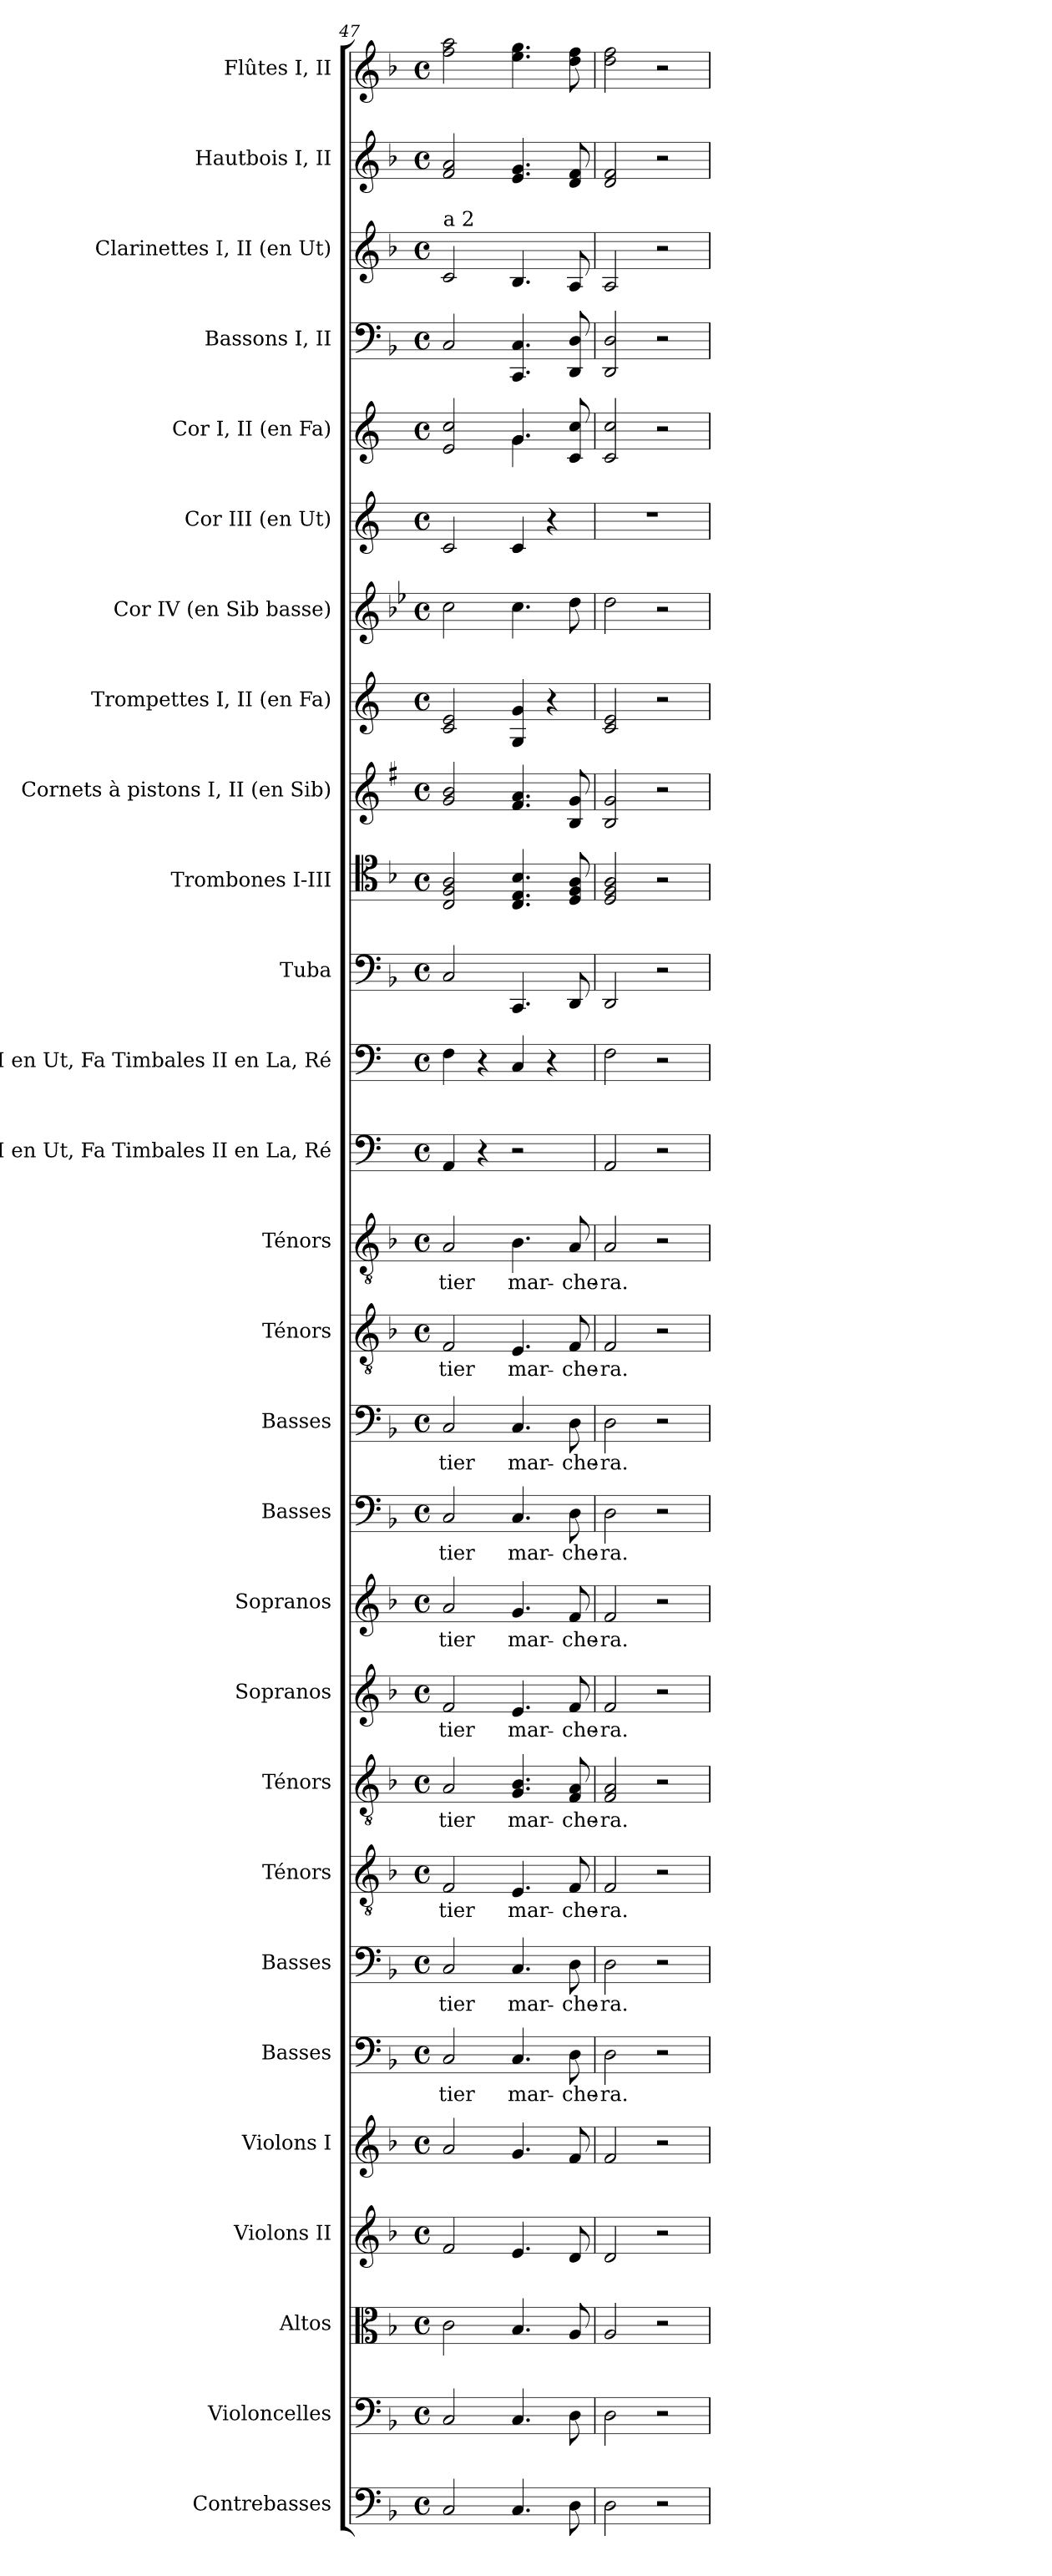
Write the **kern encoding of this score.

**kern	**kern	**kern	**kern	**kern	**kern	**text	**kern	**text	**kern	**text	**kern	**text	**kern	**text	**kern	**text	**kern	**text	**kern	**text	**kern	**text	**kern	**text	**kern	**kern	**kern	**kern	**kern	**kern	**kern	**kern	**kern	**kern	**kern	**kern	**kern
*part28	*part27	*part26	*part25	*part24	*part23	*part23	*part22	*part22	*part21	*part21	*part20	*part20	*part19	*part19	*part18	*part18	*part17	*part17	*part16	*part16	*part15	*part15	*part14	*part14	*part13	*part12	*part11	*part10	*part9	*part8	*part7	*part6	*part5	*part4	*part3	*part2	*part1
*staff28	*staff27	*staff26	*staff25	*staff24	*staff23	*staff23	*staff22	*staff22	*staff21	*staff21	*staff20	*staff20	*staff19	*staff19	*staff18	*staff18	*staff17	*staff17	*staff16	*staff16	*staff15	*staff15	*staff14	*staff14	*staff13	*staff12	*staff11	*staff10	*staff9	*staff8	*staff7	*staff6	*staff5	*staff4	*staff3	*staff2	*staff1
*I"Contrebasses	*I"Violoncelles	*I"Altos	*I"Violons II	*I"Violons I	*I"Basses	*	*I"Basses	*	*I"Ténors	*	*I"Ténors	*	*I"Sopranos	*	*I"Sopranos	*	*I"Basses	*	*I"Basses	*	*I"Ténors	*	*I"Ténors	*	*I"I en Ut, Fa  Timbales       II en La, Ré	*I"I en Ut, Fa  Timbales       II en La, Ré	*I"Tuba	*I"Trombones I-III	*I"Cornets à pistons I, II (en Sib)	*I"Trompettes I, II (en Fa)	*I"Cor IV (en Sib basse)	*I"Cor III (en Ut)	*I"Cor I, II (en Fa)	*I"Bassons I, II	*I"Clarinettes I, II (en Ut)	*I"Hautbois I, II	*I"Flûtes I, II
*I'Cb.	*I'Vlles	*I'Altos	*I'Vns II	*I'Vns I	*I'Basses	*	*I'Basses	*	*I'Tén.	*	*I'Tén.	*	*I'Sopr.	*	*I'Sopr.	*	*I'Basses	*	*I'Basses	*	*I'Tén.	*	*I'Tén.	*	*I'Timb.	*I'Timb.	*I'Tb.	*I'Trb.	*I'C.à p. (Sib)	*I'Tr. (Fa)	*I'Cor (Sib basse)	*I'Cor (Ut)	*I'Cor (Fa)	*I'Bns	*I'Cl. (Ut)	*I'Hb.	*I'Fl.
*clefF4	*clefF4	*clefC3	*clefG2	*clefG2	*clefF4	*	*clefF4	*	*clefGv2	*	*clefGv2	*	*clefG2	*	*clefG2	*	*clefF4	*	*clefF4	*	*clefGv2	*	*clefGv2	*	*clefF4	*clefF4	*clefF4	*clefC4	*clefG2	*clefG2	*clefG2	*clefG2	*clefG2	*clefF4	*clefG2	*clefG2	*clefG2
*ITrd7c12	*	*	*	*	*	*	*	*	*ITrd7c12	*	*ITrd7c12	*	*	*	*	*	*	*	*	*	*ITrd7c12	*	*ITrd7c12	*	*	*	*	*	*ITrd1c2	*ITrd-3c-5	*ITrd8c14	*ITrd7c12	*ITrd4c7	*	*	*	*
*k[b-]	*k[b-]	*k[b-]	*k[b-]	*k[b-]	*k[b-]	*	*k[b-]	*	*k[b-]	*	*k[b-]	*	*k[b-]	*	*k[b-]	*	*k[b-]	*	*k[b-]	*	*k[b-]	*	*k[b-]	*	*k[]	*k[]	*k[b-]	*k[b-]	*k[b-]	*k[b-]	*k[b-e-]	*k[]	*k[b-]	*k[b-]	*k[b-]	*k[b-]	*k[b-]
*F:	*F:	*F:	*F:	*F:	*F:	*	*F:	*	*F:	*	*F:	*	*F:	*	*F:	*	*F:	*	*F:	*	*F:	*	*F:	*	*C:	*C:	*F:	*F:	*F:	*F:	*B-:	*C:	*F:	*F:	*F:	*F:	*F:
*M4/4	*M4/4	*M4/4	*M4/4	*M4/4	*M4/4	*	*M4/4	*	*M4/4	*	*M4/4	*	*M4/4	*	*M4/4	*	*M4/4	*	*M4/4	*	*M4/4	*	*M4/4	*	*M4/4	*M4/4	*M4/4	*M4/4	*M4/4	*M4/4	*M4/4	*M4/4	*M4/4	*M4/4	*M4/4	*M4/4	*M4/4
*met(c)	*met(c)	*met(c)	*met(c)	*met(c)	*met(c)	*	*met(c)	*	*met(c)	*	*met(c)	*	*met(c)	*	*met(c)	*	*met(c)	*	*met(c)	*	*met(c)	*	*met(c)	*	*met(c)	*met(c)	*met(c)	*met(c)	*met(c)	*met(c)	*met(c)	*met(c)	*met(c)	*met(c)	*met(c)	*met(c)	*met(c)
=47	=47	=47	=47	=47	=47	=47	=47	=47	=47	=47	=47	=47	=47	=47	=47	=47	=47	=47	=47	=47	=47	=47	=47	=47	=47	=47	=47	=47	=47	=47	=47	=47	=47	=47	=47	=47	=47
!	!	!	!	!	!	!LO:LY:b:color=#000000	!	!	!	!	!	!	!	!	!	!	!	!	!	!	!	!	!	!	!	!	!	!	!	!	!	!	!	!	!	!	!
!	!	!	!	!	!	!	!	!LO:LY:b:color=#000000	!	!	!	!	!	!	!	!	!	!	!	!	!	!	!	!	!	!	!	!	!	!	!	!	!	!	!	!	!
!	!	!	!	!	!	!	!	!	!	!LO:LY:b:color=#000000	!	!	!	!	!	!	!	!	!	!	!	!	!	!	!	!	!	!	!	!	!	!	!	!	!	!	!
!	!	!	!	!	!	!	!	!	!	!	!	!LO:LY:b:color=#000000	!	!	!	!	!	!	!	!	!	!	!	!	!	!	!	!	!	!	!	!	!	!	!	!	!
!	!	!	!	!	!	!	!	!	!	!	!	!	!	!LO:LY:b:color=#000000	!	!	!	!	!	!	!	!	!	!	!	!	!	!	!	!	!	!	!	!	!	!	!
!	!	!	!	!	!	!	!	!	!	!	!	!	!	!	!	!LO:LY:b:color=#000000	!	!	!	!	!	!	!	!	!	!	!	!	!	!	!	!	!	!	!	!	!
!	!	!	!	!	!	!	!	!	!	!	!	!	!	!	!	!	!	!LO:LY:b:color=#000000	!	!	!	!	!	!	!	!	!	!	!	!	!	!	!	!	!	!	!
!	!	!	!	!	!	!	!	!	!	!	!	!	!	!	!	!	!	!	!	!LO:LY:b:color=#000000	!	!	!	!	!	!	!	!	!	!	!	!	!	!	!	!	!
!	!	!	!	!	!	!	!	!	!	!	!	!	!	!	!	!	!	!	!	!	!	!LO:LY:b:color=#000000	!	!	!	!	!	!	!	!	!	!	!	!	!	!	!
!	!	!	!	!	!	!	!	!	!	!	!	!	!	!	!	!	!	!	!	!	!	!	!	!	!	!	!	!	!	!	!	!	!	!	!LO:TX:a:t=a 2	!	!
!	!	!	!	!	!	!	!	!	!	!	!	!	!	!	!	!	!	!	!	!	!	!	!	!LO:LY:b:color=#000000	!	!	!	!	!	!	!	!	!	!	!	!	!
*	*	*	*	*	*	*	*	*	*	*	*	*	*	*	*	*	*	*	*	*	*	*	*	*	*	*	*	*	*	*	*	*	*^	*	*	*	*
2CCi/	2Ci/	2ci\	2fi/	2ai/	2Ci/	-tier	2Ci/	-tier	2FFi/	-tier	2AAi/	-tier	2fi/	-tier	2ai/	-tier	2Ci/	-tier	2Ci/	-tier	2FFi/	-tier	2AAi/	-tier	4AAi/	4Fi\	2Ci/	2Ci/ 2Fi 2Ai	2fi/ 2ai	2fi/ 2ai	2ci\	2Ci/	2Ai/ 2fi	2ryy	2Ci/	2ci/	2fi/ 2ai	2ffi\ 2aai
.	.	.	.	.	.	.	.	.	.	.	.	.	.	.	.	.	.	.	.	.	.	.	.	.	4r	4r	.	.	.	.	.	.	.	.	.	.	.	.
!	!	!	!	!	!	!LO:LY:b:color=#000000	!	!	!	!	!	!	!	!	!	!	!	!	!	!	!	!	!	!	!	!	!	!	!	!	!	!	!	!	!	!	!	!
!	!	!	!	!	!	!	!	!LO:LY:b:color=#000000	!	!	!	!	!	!	!	!	!	!	!	!	!	!	!	!	!	!	!	!	!	!	!	!	!	!	!	!	!	!
!	!	!	!	!	!	!	!	!	!	!LO:LY:b:color=#000000	!	!	!	!	!	!	!	!	!	!	!	!	!	!	!	!	!	!	!	!	!	!	!	!	!	!	!	!
!	!	!	!	!	!	!	!	!	!	!	!	!LO:LY:b:color=#000000	!	!	!	!	!	!	!	!	!	!	!	!	!	!	!	!	!	!	!	!	!	!	!	!	!	!
!	!	!	!	!	!	!	!	!	!	!	!	!	!	!LO:LY:b:color=#000000	!	!	!	!	!	!	!	!	!	!	!	!	!	!	!	!	!	!	!	!	!	!	!	!
!	!	!	!	!	!	!	!	!	!	!	!	!	!	!	!	!LO:LY:b:color=#000000	!	!	!	!	!	!	!	!	!	!	!	!	!	!	!	!	!	!	!	!	!	!
!	!	!	!	!	!	!	!	!	!	!	!	!	!	!	!	!	!	!LO:LY:b:color=#000000	!	!	!	!	!	!	!	!	!	!	!	!	!	!	!	!	!	!	!	!
!	!	!	!	!	!	!	!	!	!	!	!	!	!	!	!	!	!	!	!	!LO:LY:b:color=#000000	!	!	!	!	!	!	!	!	!	!	!	!	!	!	!	!	!	!
!	!	!	!	!	!	!	!	!	!	!	!	!	!	!	!	!	!	!	!	!	!	!LO:LY:b:color=#000000	!	!	!	!	!	!	!	!	!	!	!	!	!	!	!	!
!	!	!	!	!	!	!	!	!	!	!	!	!	!	!	!	!	!	!	!	!	!	!	!	!LO:LY:b:color=#000000	!	!	!	!	!	!	!	!	!	!	!	!	!	!
4.CCi/	4.Ci/	4.B-i/	4.ei/	4.gi/	4.Ci/	mar-	4.Ci/	mar-	4.EEi/	mar-	4.GGi/ 4.BB-i	mar-	4.ei/	mar-	4.gi/	mar-	4.Ci/	mar-	4.Ci/	mar-	4.EEi/	mar-	4.BB-i\	mar-	2r	4Ci/	4.CCi/	4.Ci/ 4.Ei 4.B-i	4.ei/ 4.gi	4ci/ 4cci	4.ci\	4Ci/	4.ci/	4.ci\	4.CCi/ 4.Ci	4.B-i/	4.ei/ 4.gi	4.eei\ 4.ggi
.	.	.	.	.	.	.	.	.	.	.	.	.	.	.	.	.	.	.	.	.	.	.	.	.	.	4r	.	.	.	4r	.	4r	.	.	.	.	.	.
!	!	!	!	!	!	!LO:LY:b:color=#000000	!	!	!	!	!	!	!	!	!	!	!	!	!	!	!	!	!	!	!	!	!	!	!	!	!	!	!	!	!	!	!	!
!	!	!	!	!	!	!	!	!LO:LY:b:color=#000000	!	!	!	!	!	!	!	!	!	!	!	!	!	!	!	!	!	!	!	!	!	!	!	!	!	!	!	!	!	!
!	!	!	!	!	!	!	!	!	!	!LO:LY:b:color=#000000	!	!	!	!	!	!	!	!	!	!	!	!	!	!	!	!	!	!	!	!	!	!	!	!	!	!	!	!
!	!	!	!	!	!	!	!	!	!	!	!	!LO:LY:b:color=#000000	!	!	!	!	!	!	!	!	!	!	!	!	!	!	!	!	!	!	!	!	!	!	!	!	!	!
!	!	!	!	!	!	!	!	!	!	!	!	!	!	!LO:LY:b:color=#000000	!	!	!	!	!	!	!	!	!	!	!	!	!	!	!	!	!	!	!	!	!	!	!	!
!	!	!	!	!	!	!	!	!	!	!	!	!	!	!	!	!LO:LY:b:color=#000000	!	!	!	!	!	!	!	!	!	!	!	!	!	!	!	!	!	!	!	!	!	!
!	!	!	!	!	!	!	!	!	!	!	!	!	!	!	!	!	!	!LO:LY:b:color=#000000	!	!	!	!	!	!	!	!	!	!	!	!	!	!	!	!	!	!	!	!
!	!	!	!	!	!	!	!	!	!	!	!	!	!	!	!	!	!	!	!	!LO:LY:b:color=#000000	!	!	!	!	!	!	!	!	!	!	!	!	!	!	!	!	!	!
!	!	!	!	!	!	!	!	!	!	!	!	!	!	!	!	!	!	!	!	!	!	!LO:LY:b:color=#000000	!	!	!	!	!	!	!	!	!	!	!	!	!	!	!	!
!	!	!	!	!	!	!	!	!	!	!	!	!	!	!	!	!	!	!	!	!	!	!	!	!LO:LY:b:color=#000000	!	!	!	!	!	!	!	!	!	!	!	!	!	!
8DDi\	8Di\	8Ai/	8di/	8fi/	8Di\	-che-	8Di\	-che-	8FFi/	-che-	8FFi/ 8AAi	-che-	8fi/	-che-	8fi/	-che-	8Di\	-che-	8Di\	-che-	8FFi/	-che-	8AAi/	-che-	.	.	8DDi/	8Di/ 8Fi 8Ai	8Ai/ 8fi	.	8di\	.	8Fi/ 8fi	8ryy	8DDi/ 8Di	8Ai/	8di/ 8fi	8ddi\ 8ffi
*	*	*	*	*	*	*	*	*	*	*	*	*	*	*	*	*	*	*	*	*	*	*	*	*	*	*	*	*	*	*	*	*	*v	*v	*	*	*	*
=48	=48	=48	=48	=48	=48	=48	=48	=48	=48	=48	=48	=48	=48	=48	=48	=48	=48	=48	=48	=48	=48	=48	=48	=48	=48	=48	=48	=48	=48	=48	=48	=48	=48	=48	=48	=48	=48
*	*	*	*	*	*	*	*	*	*	*	*	*	*	*	*	*	*	*	*	*	*	*	*	*	*	*	*	*	*	*	*	*	*^	*	*	*	*
!	!	!	!	!	!	!LO:LY:b:color=#000000	!	!	!	!	!	!	!	!	!	!	!	!	!	!	!	!	!	!	!	!	!	!	!	!	!	!	!	!	!	!	!	!
*	*	*	*	*	*	*	*	*	*	*	*	*	*	*	*	*	*	*	*	*	*	*	*	*	*	*	*	*	*	*	*	*	*v	*v	*	*	*	*
*	*	*	*	*	*	*	*	*	*	*	*	*	*	*	*	*	*	*	*	*	*	*	*	*	*	*	*	*	*	*	*	*	*^	*	*	*	*
!	!	!	!	!	!	!	!	!LO:LY:b:color=#000000	!	!	!	!	!	!	!	!	!	!	!	!	!	!	!	!	!	!	!	!	!	!	!	!	!	!	!	!	!	!
*	*	*	*	*	*	*	*	*	*	*	*	*	*	*	*	*	*	*	*	*	*	*	*	*	*	*	*	*	*	*	*	*	*v	*v	*	*	*	*
*	*	*	*	*	*	*	*	*	*	*	*	*	*	*	*	*	*	*	*	*	*	*	*	*	*	*	*	*	*	*	*	*	*^	*	*	*	*
!	!	!	!	!	!	!	!	!	!	!LO:LY:b:color=#000000	!	!	!	!	!	!	!	!	!	!	!	!	!	!	!	!	!	!	!	!	!	!	!	!	!	!	!	!
*	*	*	*	*	*	*	*	*	*	*	*	*	*	*	*	*	*	*	*	*	*	*	*	*	*	*	*	*	*	*	*	*	*v	*v	*	*	*	*
*	*	*	*	*	*	*	*	*	*	*	*	*	*	*	*	*	*	*	*	*	*	*	*	*	*	*	*	*	*	*	*	*	*^	*	*	*	*
!	!	!	!	!	!	!	!	!	!	!	!	!LO:LY:b:color=#000000	!	!	!	!	!	!	!	!	!	!	!	!	!	!	!	!	!	!	!	!	!	!	!	!	!	!
*	*	*	*	*	*	*	*	*	*	*	*	*	*	*	*	*	*	*	*	*	*	*	*	*	*	*	*	*	*	*	*	*	*v	*v	*	*	*	*
*	*	*	*	*	*	*	*	*	*	*	*	*	*	*	*	*	*	*	*	*	*	*	*	*	*	*	*	*	*	*	*	*	*^	*	*	*	*
!	!	!	!	!	!	!	!	!	!	!	!	!	!	!LO:LY:b:color=#000000	!	!	!	!	!	!	!	!	!	!	!	!	!	!	!	!	!	!	!	!	!	!	!	!
*	*	*	*	*	*	*	*	*	*	*	*	*	*	*	*	*	*	*	*	*	*	*	*	*	*	*	*	*	*	*	*	*	*v	*v	*	*	*	*
*	*	*	*	*	*	*	*	*	*	*	*	*	*	*	*	*	*	*	*	*	*	*	*	*	*	*	*	*	*	*	*	*	*^	*	*	*	*
!	!	!	!	!	!	!	!	!	!	!	!	!	!	!	!	!LO:LY:b:color=#000000	!	!	!	!	!	!	!	!	!	!	!	!	!	!	!	!	!	!	!	!	!	!
*	*	*	*	*	*	*	*	*	*	*	*	*	*	*	*	*	*	*	*	*	*	*	*	*	*	*	*	*	*	*	*	*	*v	*v	*	*	*	*
*	*	*	*	*	*	*	*	*	*	*	*	*	*	*	*	*	*	*	*	*	*	*	*	*	*	*	*	*	*	*	*	*	*^	*	*	*	*
!	!	!	!	!	!	!	!	!	!	!	!	!	!	!	!	!	!	!LO:LY:b:color=#000000	!	!	!	!	!	!	!	!	!	!	!	!	!	!	!	!	!	!	!	!
*	*	*	*	*	*	*	*	*	*	*	*	*	*	*	*	*	*	*	*	*	*	*	*	*	*	*	*	*	*	*	*	*	*v	*v	*	*	*	*
*	*	*	*	*	*	*	*	*	*	*	*	*	*	*	*	*	*	*	*	*	*	*	*	*	*	*	*	*	*	*	*	*	*^	*	*	*	*
!	!	!	!	!	!	!	!	!	!	!	!	!	!	!	!	!	!	!	!	!LO:LY:b:color=#000000	!	!	!	!	!	!	!	!	!	!	!	!	!	!	!	!	!	!
*	*	*	*	*	*	*	*	*	*	*	*	*	*	*	*	*	*	*	*	*	*	*	*	*	*	*	*	*	*	*	*	*	*v	*v	*	*	*	*
*	*	*	*	*	*	*	*	*	*	*	*	*	*	*	*	*	*	*	*	*	*	*	*	*	*	*	*	*	*	*	*	*	*^	*	*	*	*
!	!	!	!	!	!	!	!	!	!	!	!	!	!	!	!	!	!	!	!	!	!	!LO:LY:b:color=#000000	!	!	!	!	!	!	!	!	!	!	!	!	!	!	!	!
*	*	*	*	*	*	*	*	*	*	*	*	*	*	*	*	*	*	*	*	*	*	*	*	*	*	*	*	*	*	*	*	*	*v	*v	*	*	*	*
*	*	*	*	*	*	*	*	*	*	*	*	*	*	*	*	*	*	*	*	*	*	*	*	*	*	*	*	*	*	*	*	*	*^	*	*	*	*
!	!	!	!	!	!	!	!	!	!	!	!	!	!	!	!	!	!	!	!	!	!	!	!	!LO:LY:b:color=#000000	!	!	!	!	!	!	!	!	!	!	!	!	!	!
*	*	*	*	*	*	*	*	*	*	*	*	*	*	*	*	*	*	*	*	*	*	*	*	*	*	*	*	*	*	*	*	*	*v	*v	*	*	*	*
2DDi\	2Di\	2Ai/	2di/	2fi/	2Di\	-ra.	2Di\	-ra.	2FFi/	-ra.	2FFi/ 2AAi	-ra.	2fi/	-ra.	2fi/	-ra.	2Di\	-ra.	2Di\	-ra.	2FFi/	-ra.	2AAi/	-ra.	2AAi/	2Fi\	2DDi/	2Di/ 2Fi 2Ai	2Ai/ 2fi	2fi/ 2ai	2di\	1r	2Fi/ 2fi	2DDi/ 2Di	2Ai/	2di/ 2fi	2ddi\ 2ffi
2r	2r	2r	2r	2r	2r	.	2r	.	2r	.	2r	.	2r	.	2r	.	2r	.	2r	.	2r	.	2r	.	2r	2r	2r	2r	2r	2r	2r	.	2r	2r	2r	2r	2r
=	=	=	=	=	=	=	=	=	=	=	=	=	=	=	=	=	=	=	=	=	=	=	=	=	=	=	=	=	=	=	=	=	=	=	=	=	=
*-	*-	*-	*-	*-	*-	*-	*-	*-	*-	*-	*-	*-	*-	*-	*-	*-	*-	*-	*-	*-	*-	*-	*-	*-	*-	*-	*-	*-	*-	*-	*-	*-	*-	*-	*-	*-	*-
